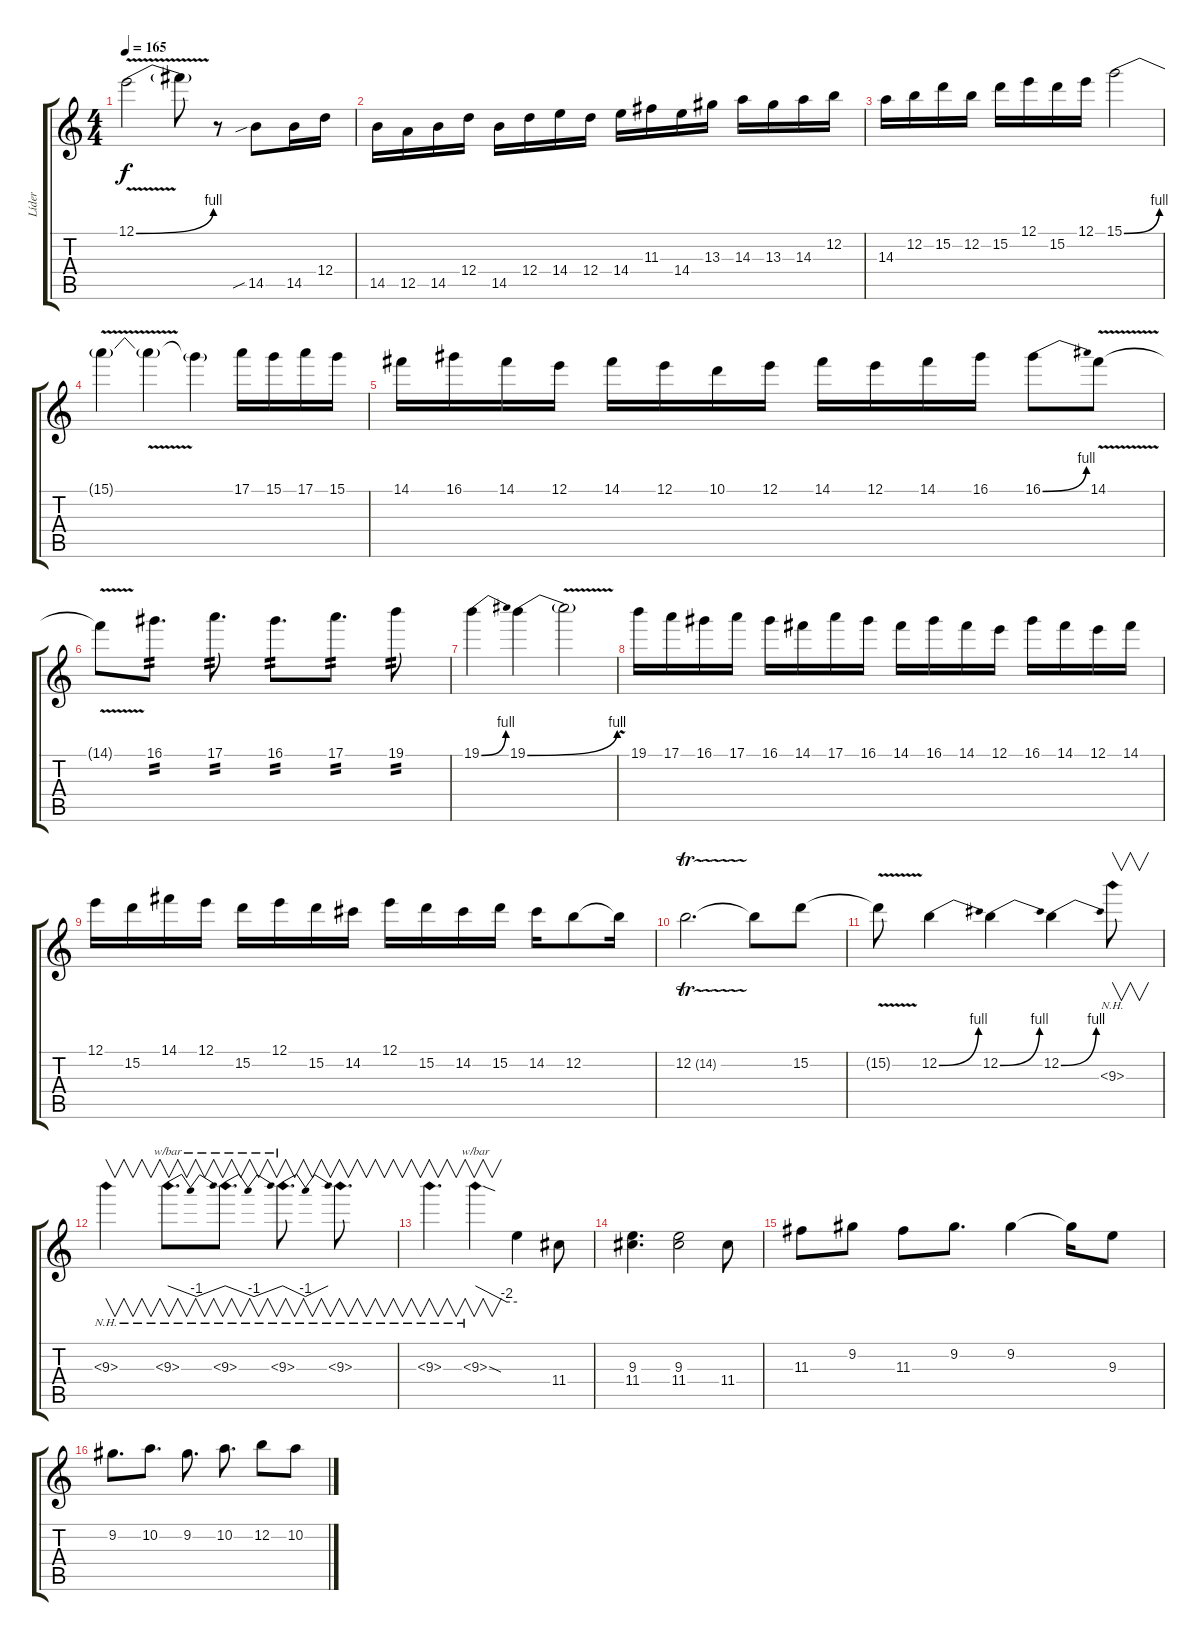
\track ("Líder" "Líder") {instrument electricguitarclean}
\staff {score tabs}
\tuning (E4 B3 G3 D3 A2 E2) {hide}
\ts (4 4)
\tempo 165
\clef g2
\ks c
12.1{be (bend 0 0 60 4) v}.2{dy f} 12.1{t}.8 r.8 14.5{sib}.8 14.5.16 12.4.16 |
14.5.16 12.5.16 14.5.16 12.4.16 14.5.16 12.4.16 14.4.16 12.4.16 14.4.16 11.3.16 14.4.16 13.3.16 14.3.16 13.3.16 14.3.16 12.2.16 |
14.3.16 12.2.16 15.2.16 12.2.16 15.2.16 12.1.16 15.2.16 12.1.16 15.1{be (bend 0 0 60 4)}.2 |
15.1{v t}.4 15.1{t}.4 15.1{t}.4 17.1.16 15.1.16 17.1.16 15.1.16 |
14.1.16 16.1.16 14.1.16 12.1.16 14.1.16 12.1.16 10.1.16 12.1.16 14.1.16 12.1.16 14.1.16 16.1.16 16.1{be (bend 0 0 60 4)}.8 14.1{v}.8 |
14.1{t}.8 16.1.8{d tp 2} 17.1.8{d tp 2} 16.1.8{d tp 2} 17.1.8{d tp 2} 19.1.8{tp 2} |
19.1{be (bend 0 0 60 4)}.4 19.1{be (bend 0 0 60 4)}.4 19.1{v t}.2 |
19.1.16 17.1.16 16.1.16 17.1.16 16.1.16 14.1.16 17.1.16 16.1.16 14.1.16 16.1.16 14.1.16 12.1.16 16.1.16 14.1.16 12.1.16 14.1.16 |
12.1.16 15.2.16 14.1.16 12.1.16 15.2.16 12.1.16 15.2.16 14.2.16 12.1.16 15.2.16 14.2.16 15.2.16 14.2.16 12.2.8 12.2{t}.16 |
12.2{tr (14 32)}.2{d} 12.2{t}.8 15.2.8 |
15.2{v t}.8 12.2{be (bend 0 0 60 4)}.4 12.2{be (bend 0 0 60 4)}.4 12.2{be (bend 0 0 60 4)}.4 9.3{nh}.8{v} |
9.3{nh}.4{v} 9.3{nh}.8{v d tbe (dip default 0 0 30 -4 60 0)} 9.3{nh}.8{v d tbe (dip default 0 0 30 -4 60 0)} 9.3{nh}.8{v d tbe (dip default 0 0 30 -4 60 0)} 9.3{nh}.8{v d} |
9.3{nh}.4{v d} 9.3{nh sod}.4{v tbe (custom default 0 0 45 -8 60 -8)} 9.3{t}.4 11.4.8 |
(9.3 11.4).4{d} (9.3 11.4).2 11.4.8 |
11.3.8 9.2.8 11.3.8 9.2.8{d} 9.2.4 9.2{t}.16 9.3.8 |
9.2.8{d} 10.2.8{d} 9.2.8{d} 10.2.8{d} 12.2.8 10.2.8
